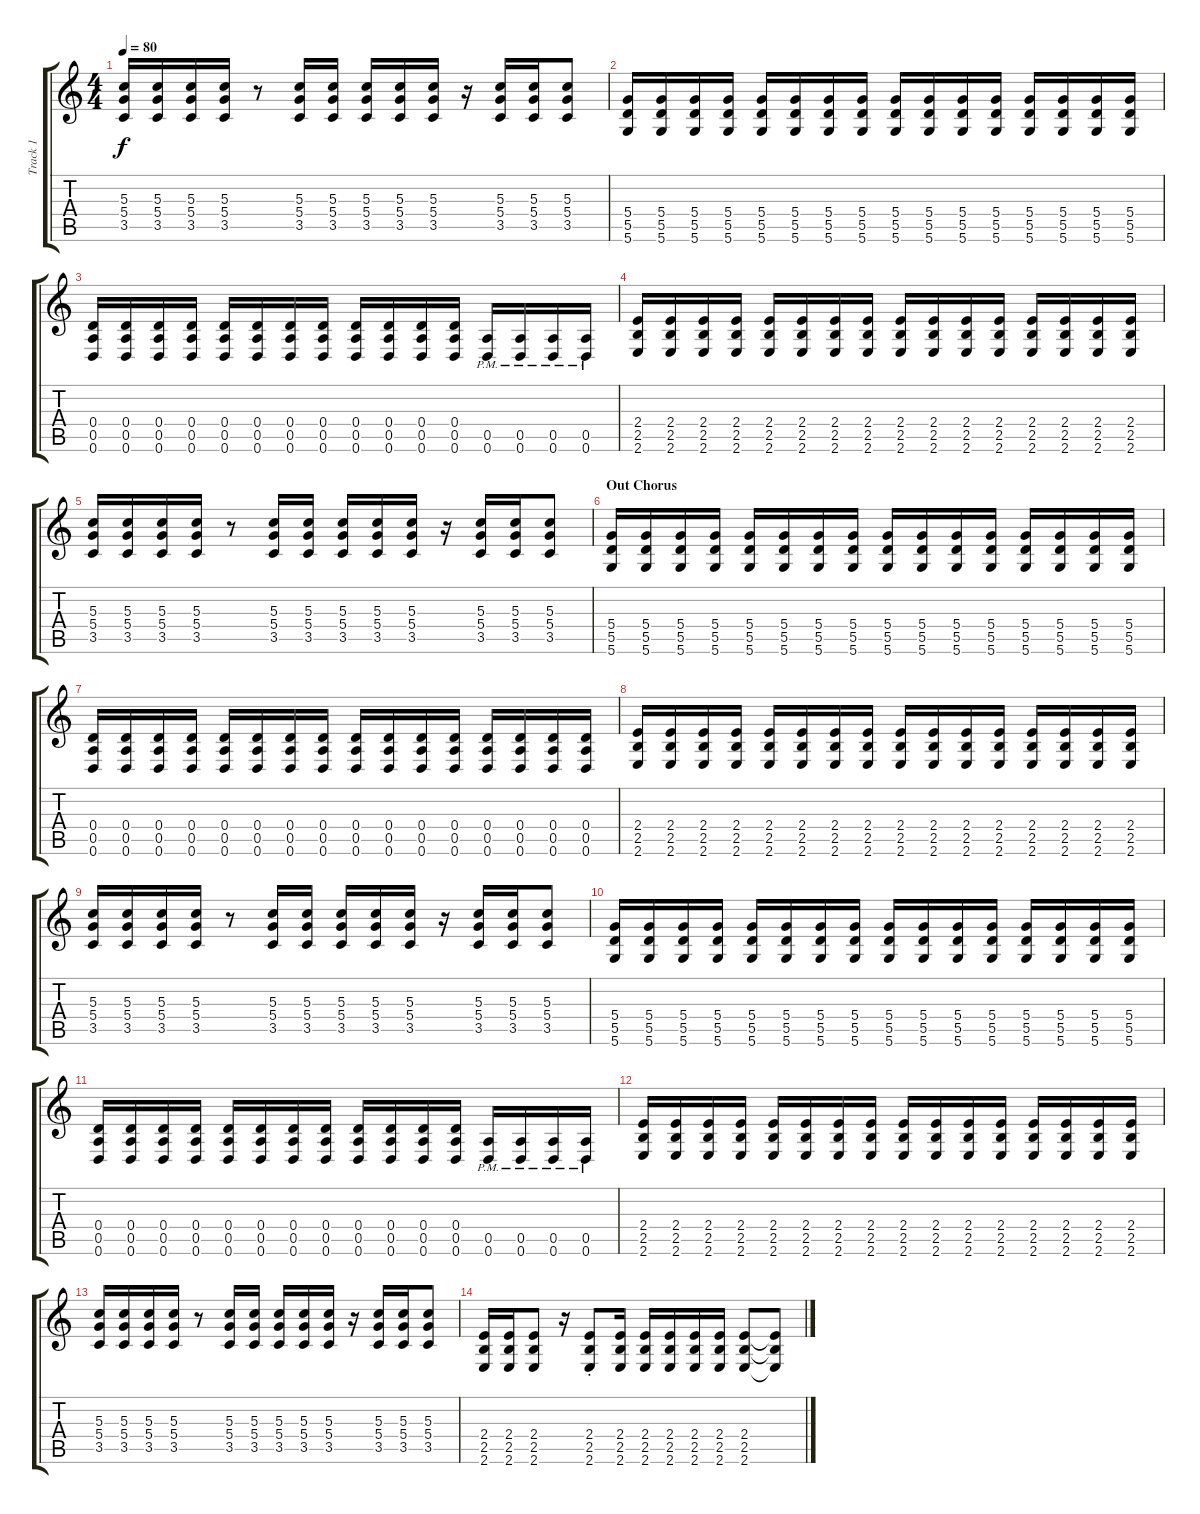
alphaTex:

\track ("Track 1" "Track 1") {instrument overdrivenguitar}
\staff {score tabs}
\tuning (E4 B3 G3 D3 A2 D2) {hide}
\ts (4 4)
\tempo 80
\clef g2
\ks c
(5.3 5.4 3.5).16{dy f} (5.3 5.4 3.5).16 (5.3 5.4 3.5).16 (5.3 5.4 3.5).16 r.8 (5.3 5.4 3.5).16 (5.3 5.4 3.5).16 (5.3 5.4 3.5).16 (5.3 5.4 3.5).16 (5.3 5.4 3.5).16 r.16 (5.3 5.4 3.5).16 (5.3 5.4 3.5).16 (5.3 5.4 3.5).8 |
(5.4 5.5 5.6).16 (5.4 5.5 5.6).16 (5.4 5.5 5.6).16 (5.4 5.5 5.6).16 (5.4 5.5 5.6).16 (5.4 5.5 5.6).16 (5.4 5.5 5.6).16 (5.4 5.5 5.6).16 (5.4 5.5 5.6).16 (5.4 5.5 5.6).16 (5.4 5.5 5.6).16 (5.4 5.5 5.6).16 (5.4 5.5 5.6).16 (5.4 5.5 5.6).16 (5.4 5.5 5.6).16 (5.4 5.5 5.6).16 |
(0.4 0.5 0.6).16 (0.4 0.5 0.6).16 (0.4 0.5 0.6).16 (0.4 0.5 0.6).16 (0.4 0.5 0.6).16 (0.4 0.5 0.6).16 (0.4 0.5 0.6).16 (0.4 0.5 0.6).16 (0.4 0.5 0.6).16 (0.4 0.5 0.6).16 (0.4 0.5 0.6).16 (0.4 0.5 0.6).16 (0.5{pm} 0.6{pm}).16 (0.5{pm} 0.6{pm}).16 (0.5{pm} 0.6{pm}).16 (0.5{pm} 0.6{pm}).16 |
(2.4 2.5 2.6).16 (2.4 2.5 2.6).16 (2.4 2.5 2.6).16 (2.4 2.5 2.6).16 (2.4 2.5 2.6).16 (2.4 2.5 2.6).16 (2.4 2.5 2.6).16 (2.4 2.5 2.6).16 (2.4 2.5 2.6).16 (2.4 2.5 2.6).16 (2.4 2.5 2.6).16 (2.4 2.5 2.6).16 (2.4 2.5 2.6).16 (2.4 2.5 2.6).16 (2.4 2.5 2.6).16 (2.4 2.5 2.6).16 |
(5.3 5.4 3.5).16 (5.3 5.4 3.5).16 (5.3 5.4 3.5).16 (5.3 5.4 3.5).16 r.8 (5.3 5.4 3.5).16 (5.3 5.4 3.5).16 (5.3 5.4 3.5).16 (5.3 5.4 3.5).16 (5.3 5.4 3.5).16 r.16 (5.3 5.4 3.5).16 (5.3 5.4 3.5).16 (5.3 5.4 3.5).8 |
\section ("" "Out Chorus")
(5.4 5.5 5.6).16 (5.4 5.5 5.6).16 (5.4 5.5 5.6).16 (5.4 5.5 5.6).16 (5.4 5.5 5.6).16 (5.4 5.5 5.6).16 (5.4 5.5 5.6).16 (5.4 5.5 5.6).16 (5.4 5.5 5.6).16 (5.4 5.5 5.6).16 (5.4 5.5 5.6).16 (5.4 5.5 5.6).16 (5.4 5.5 5.6).16 (5.4 5.5 5.6).16 (5.4 5.5 5.6).16 (5.4 5.5 5.6).16 |
(0.4 0.5 0.6).16 (0.4 0.5 0.6).16 (0.4 0.5 0.6).16 (0.4 0.5 0.6).16 (0.4 0.5 0.6).16 (0.4 0.5 0.6).16 (0.4 0.5 0.6).16 (0.4 0.5 0.6).16 (0.4 0.5 0.6).16 (0.4 0.5 0.6).16 (0.4 0.5 0.6).16 (0.4 0.5 0.6).16 (0.4 0.5 0.6).16 (0.4 0.5 0.6).16 (0.4 0.5 0.6).16 (0.4 0.5 0.6).16 |
(2.4 2.5 2.6).16 (2.4 2.5 2.6).16 (2.4 2.5 2.6).16 (2.4 2.5 2.6).16 (2.4 2.5 2.6).16 (2.4 2.5 2.6).16 (2.4 2.5 2.6).16 (2.4 2.5 2.6).16 (2.4 2.5 2.6).16 (2.4 2.5 2.6).16 (2.4 2.5 2.6).16 (2.4 2.5 2.6).16 (2.4 2.5 2.6).16 (2.4 2.5 2.6).16 (2.4 2.5 2.6).16 (2.4 2.5 2.6).16 |
(5.3 5.4 3.5).16 (5.3 5.4 3.5).16 (5.3 5.4 3.5).16 (5.3 5.4 3.5).16 r.8 (5.3 5.4 3.5).16 (5.3 5.4 3.5).16 (5.3 5.4 3.5).16 (5.3 5.4 3.5).16 (5.3 5.4 3.5).16 r.16 (5.3 5.4 3.5).16 (5.3 5.4 3.5).16 (5.3 5.4 3.5).8 |
(5.4 5.5 5.6).16 (5.4 5.5 5.6).16 (5.4 5.5 5.6).16 (5.4 5.5 5.6).16 (5.4 5.5 5.6).16 (5.4 5.5 5.6).16 (5.4 5.5 5.6).16 (5.4 5.5 5.6).16 (5.4 5.5 5.6).16 (5.4 5.5 5.6).16 (5.4 5.5 5.6).16 (5.4 5.5 5.6).16 (5.4 5.5 5.6).16 (5.4 5.5 5.6).16 (5.4 5.5 5.6).16 (5.4 5.5 5.6).16 |
(0.4 0.5 0.6).16 (0.4 0.5 0.6).16 (0.4 0.5 0.6).16 (0.4 0.5 0.6).16 (0.4 0.5 0.6).16 (0.4 0.5 0.6).16 (0.4 0.5 0.6).16 (0.4 0.5 0.6).16 (0.4 0.5 0.6).16 (0.4 0.5 0.6).16 (0.4 0.5 0.6).16 (0.4 0.5 0.6).16 (0.5{pm} 0.6{pm}).16 (0.5{pm} 0.6{pm}).16 (0.5{pm} 0.6{pm}).16 (0.5{pm} 0.6{pm}).16 |
(2.4 2.5 2.6).16 (2.4 2.5 2.6).16 (2.4 2.5 2.6).16 (2.4 2.5 2.6).16 (2.4 2.5 2.6).16 (2.4 2.5 2.6).16 (2.4 2.5 2.6).16 (2.4 2.5 2.6).16 (2.4 2.5 2.6).16 (2.4 2.5 2.6).16 (2.4 2.5 2.6).16 (2.4 2.5 2.6).16 (2.4 2.5 2.6).16 (2.4 2.5 2.6).16 (2.4 2.5 2.6).16 (2.4 2.5 2.6).16 |
(5.3 5.4 3.5).16 (5.3 5.4 3.5).16 (5.3 5.4 3.5).16 (5.3 5.4 3.5).16 r.8 (5.3 5.4 3.5).16 (5.3 5.4 3.5).16 (5.3 5.4 3.5).16 (5.3 5.4 3.5).16 (5.3 5.4 3.5).16 r.16 (5.3 5.4 3.5).16 (5.3 5.4 3.5).16 (5.3 5.4 3.5).8 |
(2.4 2.5 2.6).16 (2.4 2.5 2.6).16 (2.4 2.5 2.6).8 r.16 (2.4{st} 2.5{st} 2.6{st}).8 (2.4 2.5 2.6).16 (2.4 2.5 2.6).16 (2.4 2.5 2.6).16 (2.4 2.5 2.6).16 (2.4 2.5 2.6).16 (2.4 2.5 2.6).8 (2.4{t} 2.5{t} 2.6{t}).8
